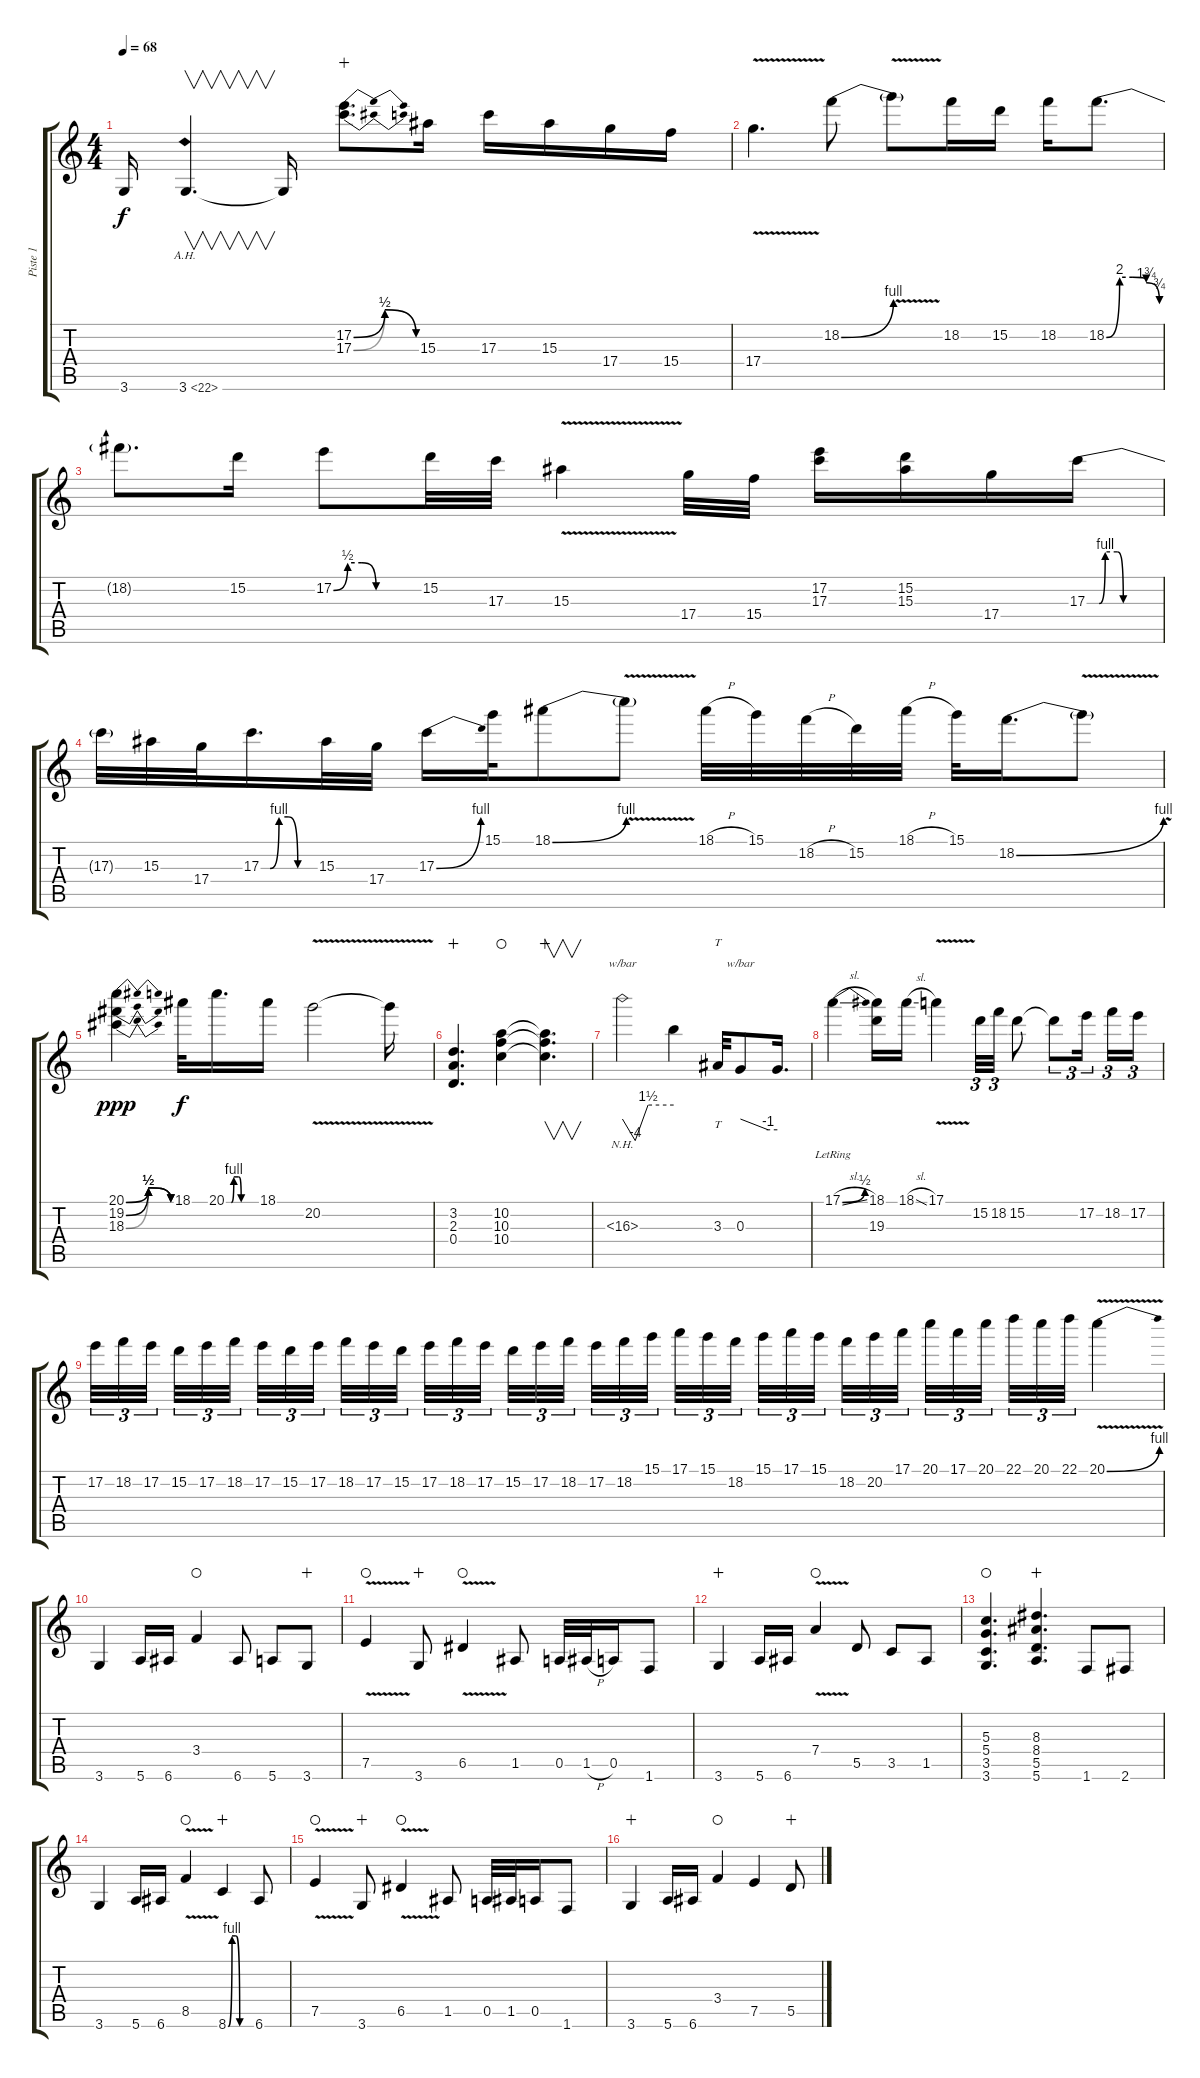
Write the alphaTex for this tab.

\track ("Piste 1" "Piste 1") {instrument distortionguitar}
\staff {score tabs}
\tuning (E4 B3 G3 D3 A2 E2) {hide}
\ts (4 4)
\tempo 68
\clef g2
\ks c
3.6{t}.16{dy f} 3.6{ah 19}.4{v d} 3.6{t}.16 (17.2{be (bendrelease 0 0 40 2 40 2 60 0)} 17.3{be (bendrelease 0 0 40 2 40 2 60 0)}).8{d instrument distortionguitar wahc} 15.3.16 17.3.16 15.3.16 17.4.16 15.4.16 |
17.4{v}.4{d} 18.2{be (bend 0 0 60 4)}.8 18.2{v t}.8 18.2.16 15.2.16 18.2.16 18.2{be (custom 0 0 15 8 30 8 45 7 60 3)}.8{d} |
18.2{t}.8{d} 15.2.16 17.2{be (custom 0 0 10 2 20 2 30 0 60 0)}.8 15.2.32 17.3.32 15.3{v}.4 17.4.32 15.4.32 (17.2 17.3).16 (15.2 15.3).16 17.4.16 17.3{be (custom 0 0 10 0 15 4 25 4 30 0 40 0 60 0)}.16 |
17.3{t}.32 15.3.32 17.4.32 17.3{be (custom 0 0 10 0 20 4 30 4 41 0 60 0)}.16{d} 15.3.32 17.4.32 17.3{be (bend 0 0 60 4)}.16 15.1.32 18.1{be (bend 0 0 60 4)}.8 18.1{v t}.8 18.1{h}.32 15.1.32 18.2{h}.32 15.2.32 18.1{h}.32 15.1.32 18.2{be (bend 0 0 60 4)}.16{d} 18.2{v t}.8 |
(20.1{be (bendrelease 0 0 30 2 30 2 60 0)} 19.2{be (bendrelease 0 0 30 2 30 2 60 0)} 18.3{be (bendrelease 0 0 30 2 30 2 60 0)}).4{dy ppp} 18.1.32{dy f} 20.1{be (custom 0 0 10 0 15 4 25 4 30 0 40 0 60 0)}.16{d} 18.1.16 20.2{v}.2 20.2{t}.16 |
(3.2 2.3 0.4).4{d volume 16 instrument distortionguitar wahc} (10.2 10.3 10.4).4{waho} (10.2{t} 10.3{t} 10.4{t}).4{v d wahc} |
16.3{nh}.2{tbe (custom default 0 0 15 -16 30 6 60 6)} 16.3{t}.4 3.3.32{tt} 0.3.8{tbe (custom default 0 0 45 -4 60 -4)} 0.3{t}.16{d} |
17.1{be (bend 0 0 60 2) sl lr}.4 (18.1 19.3).16 18.1{sl}.16 17.1{v}.4 15.2.32{tu (3 2)} 18.2.32{tu (3 2)} 15.2.8 15.2{t}.8{tu (3 2)} 17.2.16{tu (3 2) beam splitsecondary} 18.2.16{tu (3 2)} 17.2.16{tu (3 2)} |
17.2.32{tu (3 2)} 18.2.32{tu (3 2)} 17.2.32{tu (3 2) beam splitsecondary} 15.2.32{tu (3 2)} 17.2.32{tu (3 2)} 18.2.32{tu (3 2) beam splitsecondary} 17.2.32{tu (3 2)} 15.2.32{tu (3 2)} 17.2.32{tu (3 2) beam splitsecondary} 18.2.32{tu (3 2)} 17.2.32{tu (3 2)} 15.2.32{tu (3 2)} 17.2.32{tu (3 2)} 18.2.32{tu (3 2)} 17.2.32{tu (3 2) beam splitsecondary} 15.2.32{tu (3 2)} 17.2.32{tu (3 2)} 18.2.32{tu (3 2) beam splitsecondary} 17.2.32{tu (3 2)} 18.2.32{tu (3 2)} 15.1.32{tu (3 2) beam splitsecondary} 17.1.32{tu (3 2)} 15.1.32{tu (3 2)} 18.2.32{tu (3 2)} 15.1.32{tu (3 2)} 17.1.32{tu (3 2)} 15.1.32{tu (3 2) beam splitsecondary} 18.2.32{tu (3 2)} 20.2.32{tu (3 2)} 17.1.32{tu (3 2) beam splitsecondary} 20.1.32{tu (3 2)} 17.1.32{tu (3 2)} 20.1.32{tu (3 2) beam splitsecondary} 22.1.32{tu (3 2)} 20.1.32{tu (3 2)} 22.1.32{tu (3 2)} 20.1{be (bend 0 0 60 4) v}.4 |
3.6.4{instrument distortionguitar} 5.6.16 6.6.16 3.4.4{waho} 6.6.8 5.6.8 3.6.8{wahc} |
7.5{v}.4{waho} 3.6.8{wahc} 6.5{v}.4{waho} 1.5.8 0.5.32 1.5{h}.32 0.5.16 1.6.8 |
3.6.4{wahc} 5.6.16 6.6.16 7.4{v}.4{waho} 5.5.8 3.5.8 1.5.8 |
(5.3 5.4 3.5 3.6).4{d waho} (8.3 8.4 5.5 5.6).4{d wahc} 1.6.8 2.6.8 |
3.6.4 5.6.16 6.6.16 8.5{v}.4{waho} 8.6{be (custom 0 0 10 4 20 4 30 0 60 0)}.4{wahc} 6.6.8 |
7.5{v}.4{waho} 3.6.8{wahc} 6.5{v}.4{waho} 1.5.8 0.5.32 1.5.32 0.5.16 1.6.8 |
3.6.4{wahc} 5.6.16 6.6.16 3.4.4{waho} 7.5.4 5.5.8{wahc}
